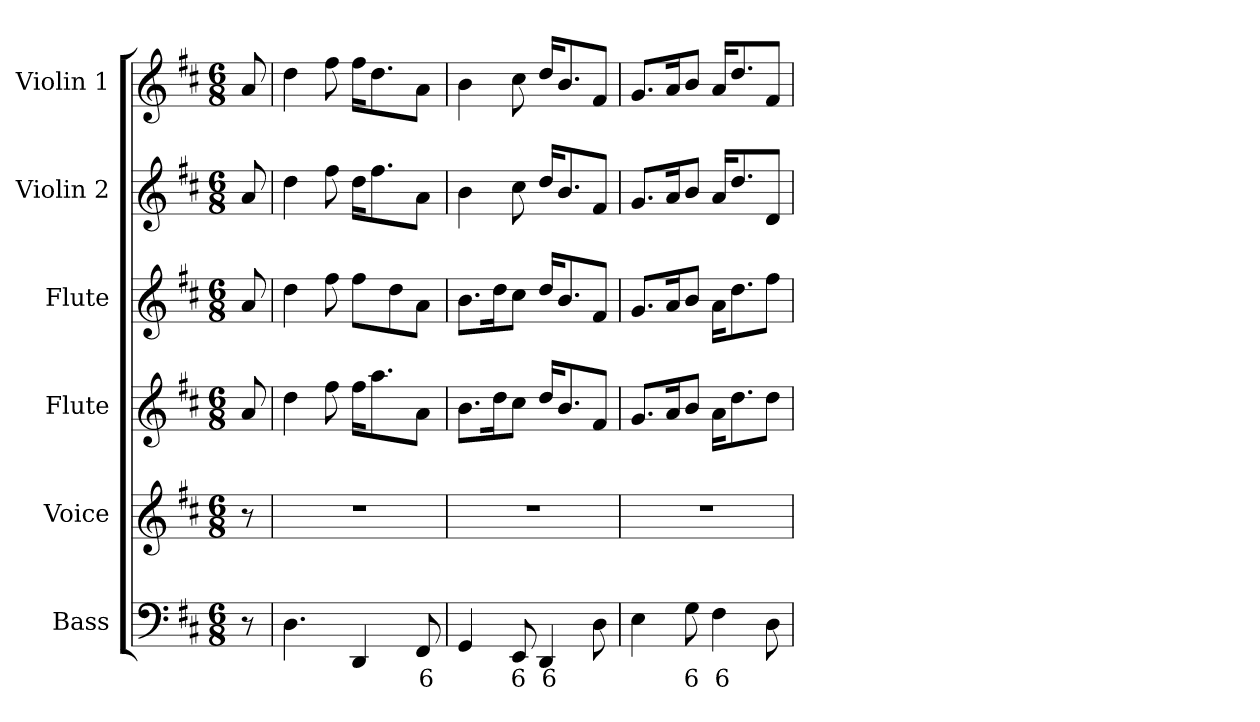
**kern	**text	**kern	**kern	**kern	**kern	**kern
*part6	*part6	*part5	*part4	*part3	*part2	*part1
*staff6	*staff6	*staff5	*staff4	*staff3	*staff2	*staff1
*I"Bass	*	*I"Voice	*I"Flute	*I"Flute	*I"Violin 2	*I"Violin 1
*	*	*I'V.	*I'Fl.	*I'Fl.	*I'Vln. 2	*I'Vln. 1
!!LO:PB:g=z
*clefF4	*	*clefG2	*clefG2	*clefG2	*clefG2	*clefG2
*k[f#c#]	*	*k[f#c#]	*k[f#c#]	*k[f#c#]	*k[f#c#]	*k[f#c#]
*D:	*	*D:	*D:	*D:	*D:	*D:
*M6/8	*	*M6/8	*M6/8	*M6/8	*M6/8	*M6/8
=1	=1	=1	=1	=1	=1	=1
8r	.	8r	8ai/	8ai/	8ai/	8ai/
=2	=2	=2	=2	=2	=2	=2
!	!	!LO:N:vis=1	!	!	!	!
4.Di\	.	2.r	4ddi\	4ddi\	4ddi\	4ddi\
.	.	.	8ff#i\	8ff#i\	8ff#i\	8ff#i\
4DDi/	.	.	16ff#i\KL	8ff#i\L	16ddi\KL	16ff#i\KL
.	.	.	8.aai\	.	8.ff#i\	8.ddi\
.	.	.	.	8ddi\	.	.
!	!LO:LY:b:color=#000000	!	!	!	!	!
8FF#i/	6	.	8ai\J	8ai\J	8ai\J	8ai\J
=3	=3	=3	=3	=3	=3	=3
!	!	!LO:N:vis=1	!	!	!	!
4GGi/	.	2.r	8.bi\L	8.bi\L	4bi\	4bi\
.	.	.	16ddi\k	16ddi\k	.	.
!	!LO:LY:b:color=#000000	!	!	!	!	!
8EEi/	6	.	8cc#i\J	8cc#i\J	8cc#i\	8cc#i\
!	!LO:LY:b:color=#000000	!	!	!	!	!
4DDi/	6	.	16ddi/KL	16ddi/KL	16ddi/KL	16ddi/KL
.	.	.	8.bi/	8.bi/	8.bi/	8.bi/
8Di\	.	.	8f#i/J	8f#i/J	8f#i/J	8f#i/J
=4	=4	=4	=4	=4	=4	=4
!	!	!LO:N:vis=1	!	!	!	!
4Ei\	.	2.r	8.gi/L	8.gi/L	8.gi/L	8.gi/L
.	.	.	16ai/k	16ai/k	16ai/k	16ai/k
!	!LO:LY:b:color=#000000	!	!	!	!	!
8Gi\	6	.	8bi/J	8bi/J	8bi/J	8bi/J
!	!LO:LY:b:color=#000000	!	!	!	!	!
4F#i\	6	.	16ai\KL	16ai\KL	16ai/KL	16ai/KL
.	.	.	8.ddi\	8.ddi\	8.ddi/	8.ddi/
8Di\	.	.	8ddi\J	8ff#i\J	8di/J	8f#i/J
=	=	=	=	=	=	=
*-	*-	*-	*-	*-	*-	*-
